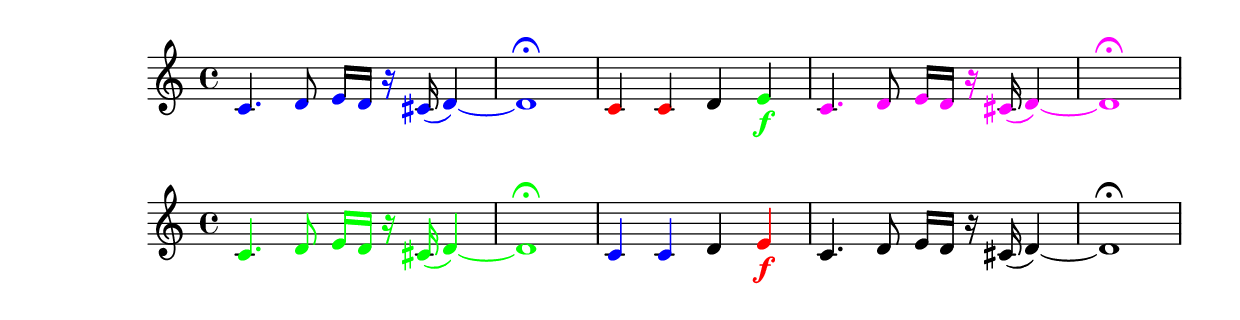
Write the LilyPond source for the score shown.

\version "2.20.0"

% https://lilypondblog.org/2014/04/music-functions-4-recursion/

% Urs Liska blog



% Generic Scheme function

#(define (display-names my-names-list)
   (if
    ;; check if there still is a list element left
    (null? my-names-list)
      ;; no: we're at the end of the recursion
      ;; simply issue a new line and exit
      (newline)
      ;; yes: we still have elements to process
      ;; begin a compound expression
      (begin
       ;; display the first element and insert a new line
       (display (car my-names-list))
       (newline)
       ;; recursively call the function
       ;; with the rest of the list
       (display-names (cdr my-names-list))) ;; end of begin
      ) ;; end of the if expression
   )

#(display-names '(Notehead Slur Flag Beam))


colorGrob =
#(define-music-function (my-grob my-color)
   (symbol? color?)
   #{
       \temporary \override #my-grob #'color = #my-color
   #})


uncolorGrob =
#(define-music-function (my-grob)
   (symbol?)
   #{
     \revert #my-grob #'color
   #})


colorGrobs =
#(define-music-function (my-grob-list my-color)
   (symbol-list? color?)
   (if (null? my-grob-list)
       ;; issue an empty music expression
       #{ #}
       #{
         % color the first grob type of the current list
         \colorGrob #(car my-grob-list) #my-color
         % recursively call itself with the remainder
         % of the current list.
         \colorGrobs #(cdr my-grob-list) #my-color
       #}))

uncolorGrobs =
#(define-music-function (my-grob-list)
   (symbol-list?)
   (if (null? my-grob-list)
       ;; issue an empty music expression
       #{ #}
       #{
         \uncolorGrob #(car my-grob-list)
         \uncolorGrobs #(cdr my-grob-list)
       #}))

grobs = #'(NoteHead
                      ;; Stem
                      ;; Flag
                      ;; Beam
                      Rest
                      Slur
                      PhrasingSlur
                      Tie
                      Script
                      Dots
                      DynamicText
                      Accidental)
colorMusic =
#(define-music-function (my-color music)
   (color? ly:music?)
   #{
     \colorGrobs \grobs  #my-color

     #music

     \uncolorGrobs \grobs
   #})

music = \relative c' {
  c4. d8 e16 d r cis( d4) ~ | d1 \fermata
}

\relative c' {
  \colorMusic #blue \music
  \colorMusic #red { c4 c } d \colorMusic #green e\f
  \colorMusic #magenta \music
}



% Print all grob descriptions
% print list to console
#(map
  (lambda (gd) (display (car gd)) (newline))  
    all-grob-descriptions)

allGrobNames = #(map car all-grob-descriptions)


% From the comments

simpleColorMusic =
#(let ((grob-names (map car all-grob-descriptions)))
      (define-music-function (my-color music)
        (color? ly:music?)
        #{
          \colorGrobs #grob-names #my-color
          #music
          \uncolorGrobs #grob-names
        #}))


\relative c' {
  \simpleColorMusic #green \music
  \simpleColorMusic #blue { c4 c } d 
  \simpleColorMusic #red e\f
  \simpleColorMusic #black \music
}
